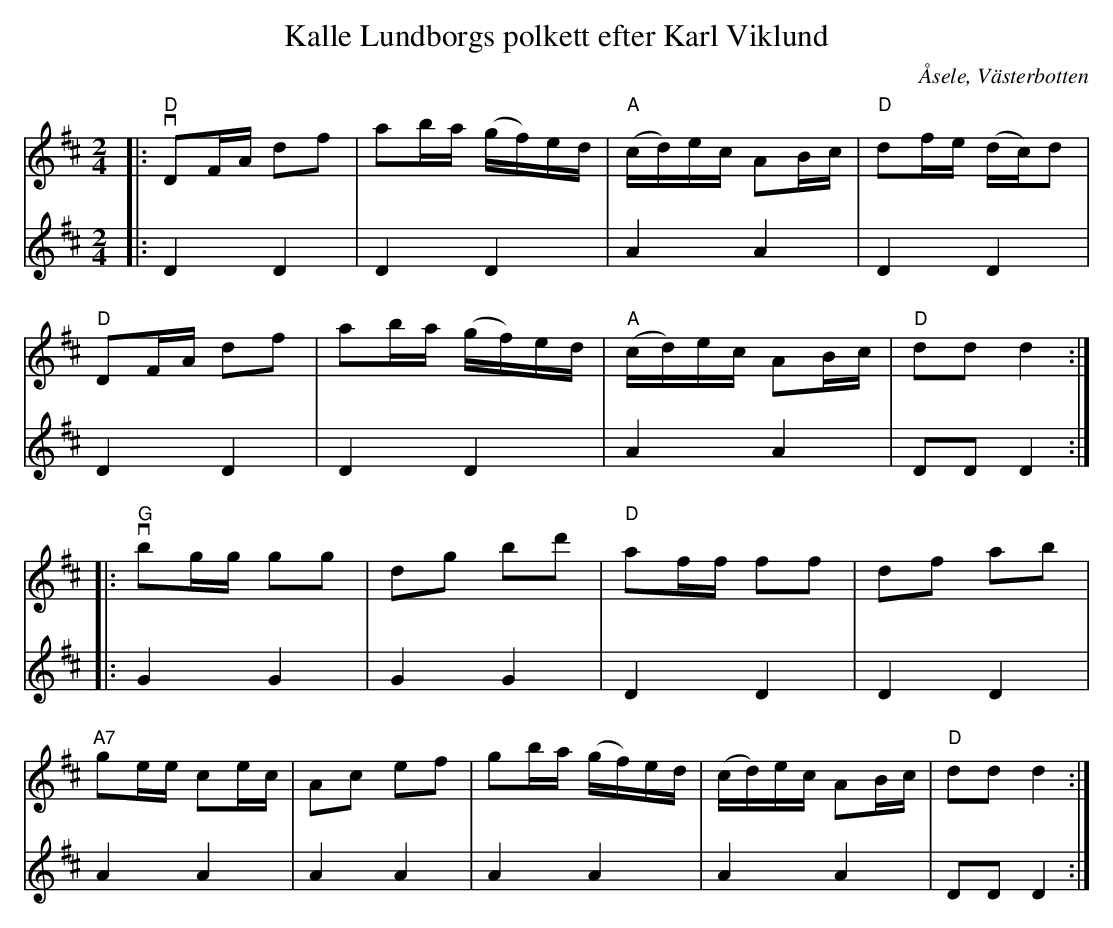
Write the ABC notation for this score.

X:1
T:Kalle Lundborgs polkett efter Karl Viklund
O:Åsele, Västerbotten
M:2/4
L:1/8
K:D
V:1
|: "D" vDF/A/ df | ab/a/ (g/f/)e/d/ | "A" (c/d/)e/c/ AB/c/ | "D" df/e/ (d/c/)d |
"D" DF/A/ df | ab/a/ (g/f/)e/d/ | "A" (c/d/)e/c/ AB/c/ | "D" dd  d2 :|
|:"G"vbg/g/ gg | dg bd' | "D"af/f/ ff | df ab |
"A7"ge/e/ ce/c/ | Ac ef | gb/a/ (g/f/)e/d/ | (c/d/)e/c/ AB/c/ |"D" dd d2 :|
V:2
L:1/4
|:DD | DD | AA | DD | DD | DD | AA | D/D/D :|
|:GG | GG | DD |DD | AA |AA |AA |AA | D/D/D :|
